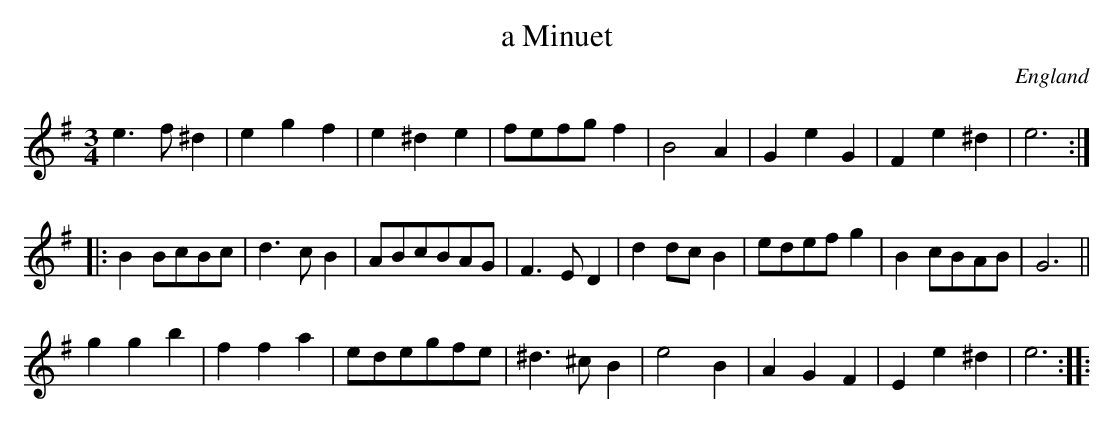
X:1
T:a Minuet
L:1/4
M:3/4
O:England
K:E minor
e>f^d | egf | e^de | f/e/f/g/ f | B2A | GeG | Fe^d | e3 ::
B B/c/B/c/ | d>cB       | A/B/c/B/A/G/ | F>ED | \
d d/c/ B   | e/d/e/f/ g | B c/B/A/B/   | G3 ||
ggb | ffa | e/d/e/g/f/e/ | ^d>^cB | \
e2B | AGF | Ee^d         | e3 ::
